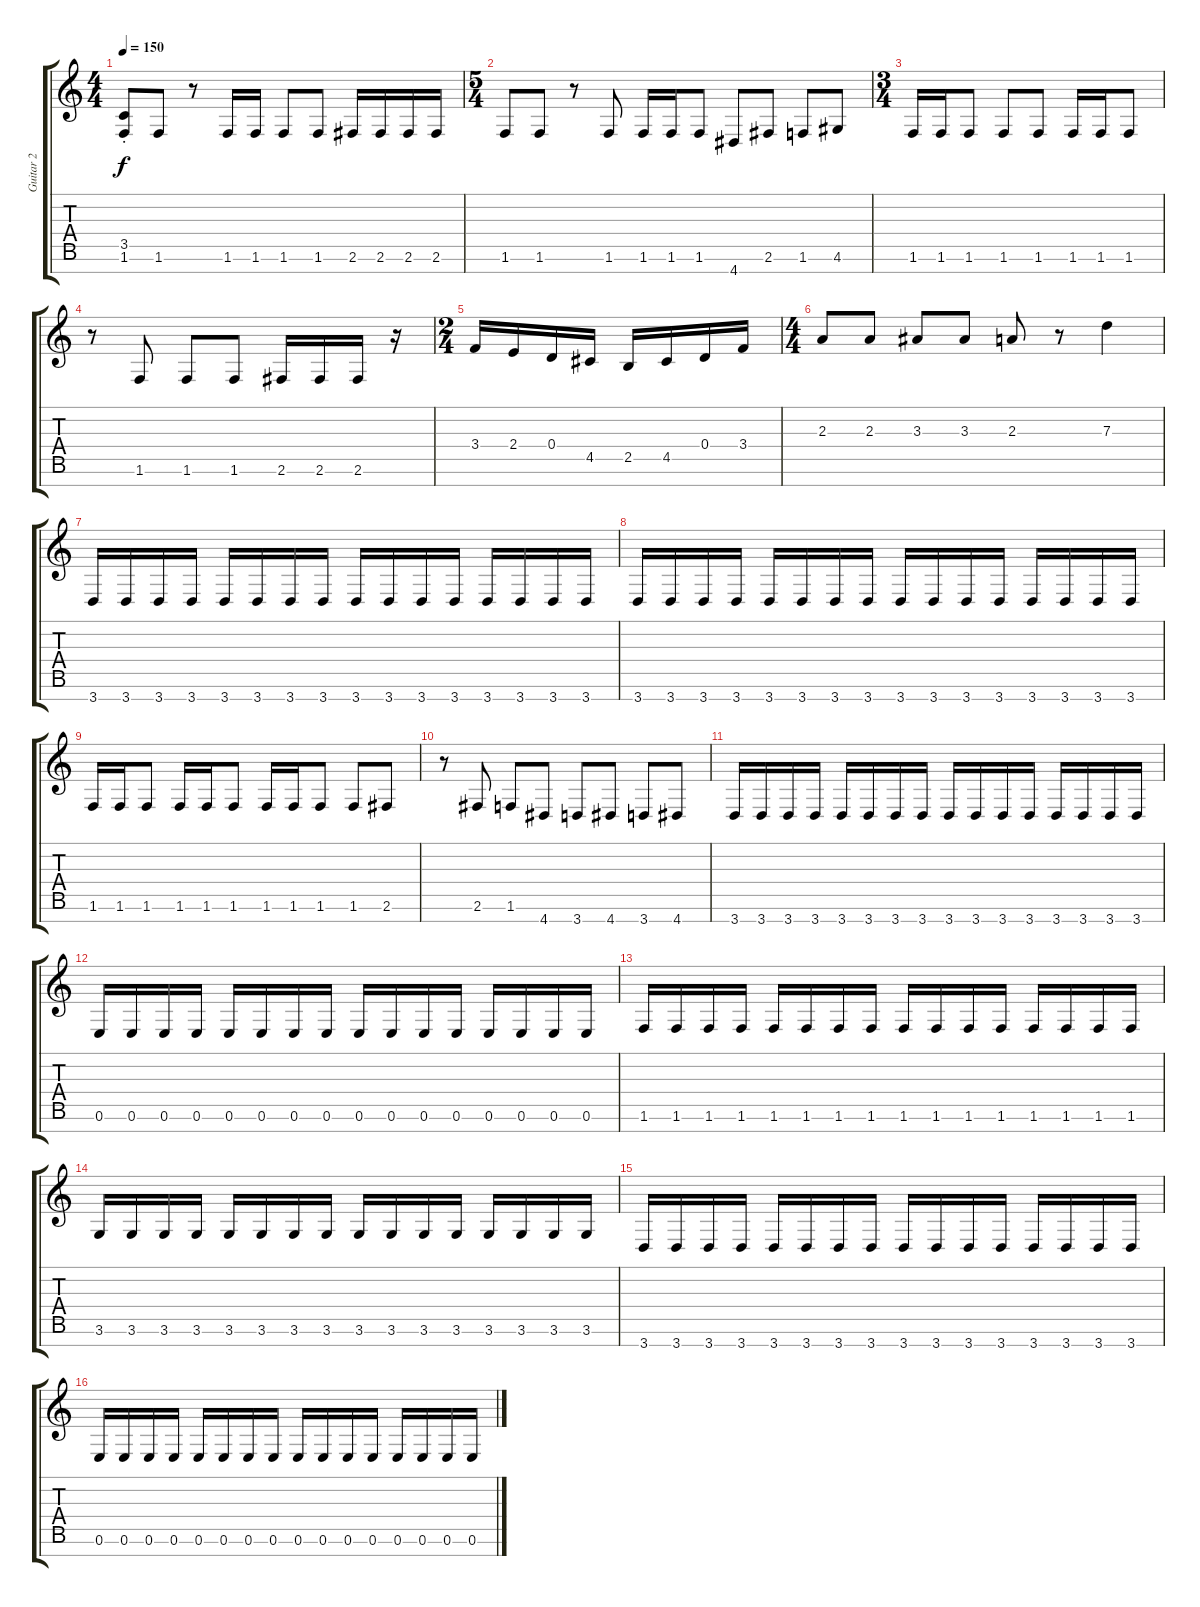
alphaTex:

\track ("Guitar 2" "Guitar 2") {instrument distortionguitar}
\staff {score tabs}
\tuning (E4 B3 G3 D3 A2 E2 B1) {hide}
\ts (4 4)
\tempo 150
\clef g2
\ks c
(3.5{st} 1.6).8{dy f} 1.6.8 r.8 1.6.16 1.6.16 1.6.8 1.6.8 2.6.16 2.6.16 2.6.16 2.6.16 |
\ts (5 4)
1.6.8 1.6.8 r.8 1.6.8 1.6.16 1.6.16 1.6.8 4.7.8 2.6.8 1.6.8 4.6.8 |
\ts (3 4)
1.6.16 1.6.16 1.6.8 1.6.8 1.6.8 1.6.16 1.6.16 1.6.8 |
r.8 1.6.8 1.6.8 1.6.8 2.6.16 2.6.16 2.6.16 r.16 |
\ts (2 4)
3.4.16 2.4.16 0.4.16 4.5.16 2.5.16 4.5.16 0.4.16 3.4.16 |
\ts (4 4)
2.3.8 2.3.8 3.3.8 3.3.8 2.3.8 r.8 7.3.4 |
3.7.16 3.7.16 3.7.16 3.7.16 3.7.16 3.7.16 3.7.16 3.7.16 3.7.16 3.7.16 3.7.16 3.7.16 3.7.16 3.7.16 3.7.16 3.7.16 |
3.7.16 3.7.16 3.7.16 3.7.16 3.7.16 3.7.16 3.7.16 3.7.16 3.7.16 3.7.16 3.7.16 3.7.16 3.7.16 3.7.16 3.7.16 3.7.16 |
1.6.16 1.6.16 1.6.8 1.6.16 1.6.16 1.6.8 1.6.16 1.6.16 1.6.8 1.6.8 2.6.8 |
r.8 2.6.8 1.6.8 4.7.8 3.7.8 4.7.8 3.7.8 4.7.8 |
3.7.16 3.7.16 3.7.16 3.7.16 3.7.16 3.7.16 3.7.16 3.7.16 3.7.16 3.7.16 3.7.16 3.7.16 3.7.16 3.7.16 3.7.16 3.7.16 |
0.6.16 0.6.16 0.6.16 0.6.16 0.6.16 0.6.16 0.6.16 0.6.16 0.6.16 0.6.16 0.6.16 0.6.16 0.6.16 0.6.16 0.6.16 0.6.16 |
1.6.16 1.6.16 1.6.16 1.6.16 1.6.16 1.6.16 1.6.16 1.6.16 1.6.16 1.6.16 1.6.16 1.6.16 1.6.16 1.6.16 1.6.16 1.6.16 |
3.6.16 3.6.16 3.6.16 3.6.16 3.6.16 3.6.16 3.6.16 3.6.16 3.6.16 3.6.16 3.6.16 3.6.16 3.6.16 3.6.16 3.6.16 3.6.16 |
3.7.16 3.7.16 3.7.16 3.7.16 3.7.16 3.7.16 3.7.16 3.7.16 3.7.16 3.7.16 3.7.16 3.7.16 3.7.16 3.7.16 3.7.16 3.7.16 |
0.6.16 0.6.16 0.6.16 0.6.16 0.6.16 0.6.16 0.6.16 0.6.16 0.6.16 0.6.16 0.6.16 0.6.16 0.6.16 0.6.16 0.6.16 0.6.16
